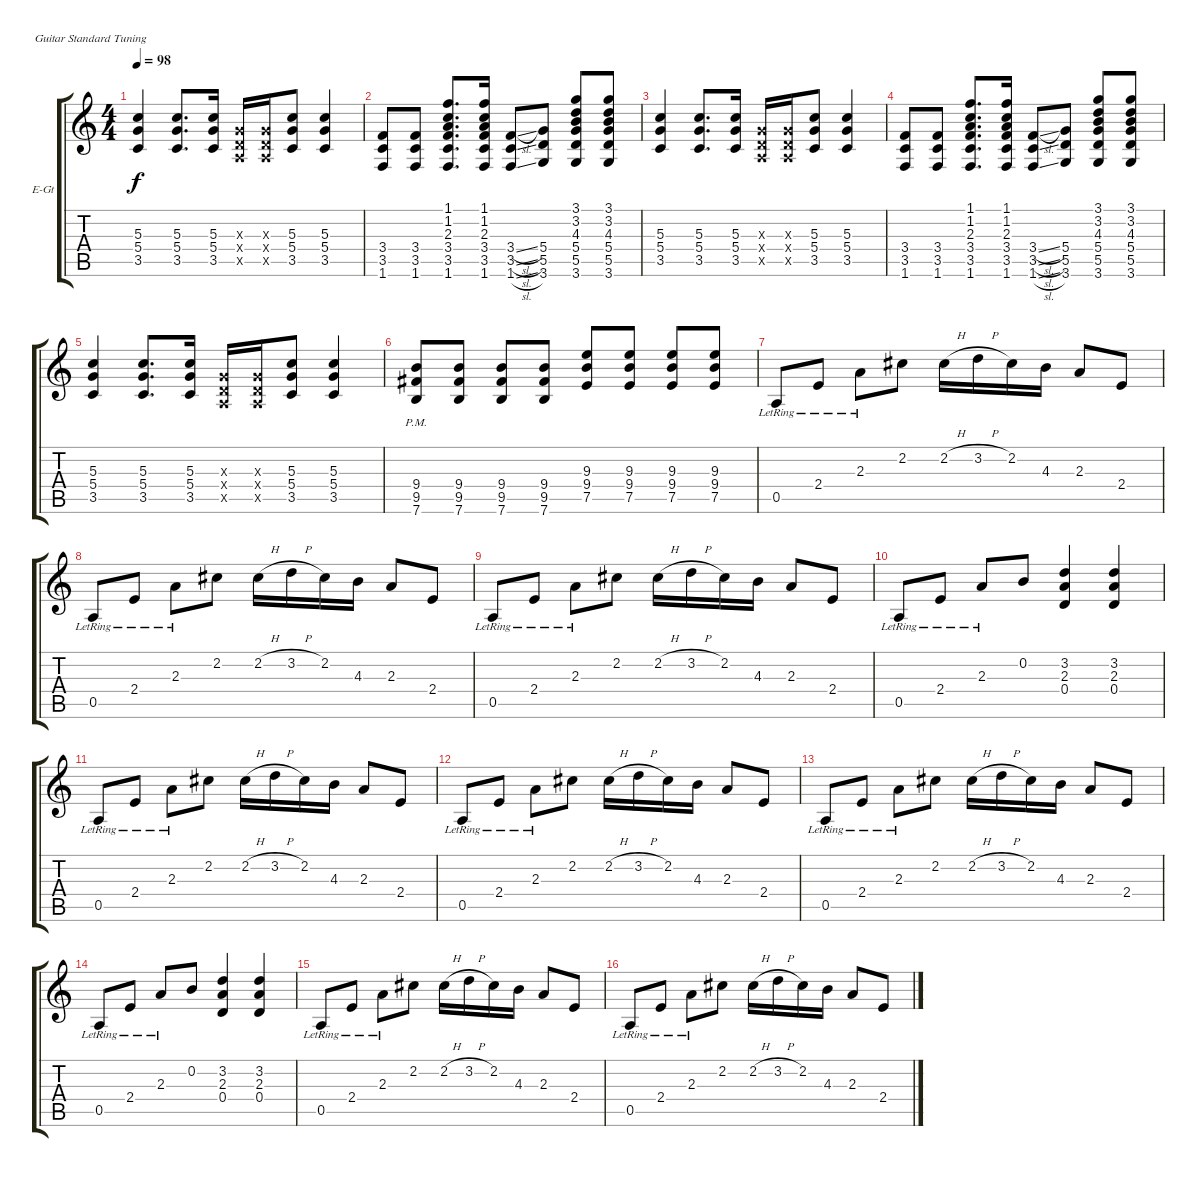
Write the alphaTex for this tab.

\bracketExtendMode groupsimilarinstruments
\firstSystemTrackNameOrientation horizontal
\otherSystemsTrackNameOrientation horizontal
\track ("Rhythm Guitar" "E-Gt") {instrument distortionguitar}
\staff {score tabs}
\tuning (E4 B3 G3 D3 A2 E2)
\ts (4 4)
\tempo 98
\clef g2
\ks c
(3.5 5.4 5.3).4{dy f} (3.5 5.4 5.3).8{d} (3.5 5.4 5.3).16 (0.3{x} 0.4{x} 0.5{x}).16 (0.5{x} 0.4{x} 0.3{x}).16 (3.5 5.4 5.3).8 (3.5 5.4 5.3).4 |
(1.6 3.5 3.4).8 (1.6 3.5 3.4).8 (1.6 3.5 3.4 2.3 1.2 1.1).8{d} (1.6 3.5 3.4 2.3 1.2 1.1).16 (1.6{sl} 3.5{sl} 3.4{sl}).8 (3.6 5.5 5.4).8 (3.6 5.5 5.4 4.3 3.2 3.1).8 (3.6 5.5 5.4 4.3 3.2 3.1).8 |
(3.5 5.4 5.3).4 (3.5 5.4 5.3).8{d} (3.5 5.4 5.3).16 (0.3{x} 0.4{x} 0.5{x}).16 (0.5{x} 0.4{x} 0.3{x}).16 (3.5 5.4 5.3).8 (3.5 5.4 5.3).4 |
(1.6 3.5 3.4).8 (1.6 3.5 3.4).8 (1.6 3.5 3.4 2.3 1.2 1.1).8{d} (1.6 3.5 3.4 2.3 1.2 1.1).16 (1.6{sl} 3.5{sl} 3.4{sl}).8 (3.6 5.5 5.4).8 (3.6 5.5 5.4 4.3 3.2 3.1).8 (3.6 5.5 5.4 4.3 3.2 3.1).8 |
(3.5 5.4 5.3).4 (3.5 5.4 5.3).8{d} (3.5 5.4 5.3).16 (0.3{x} 0.4{x} 0.5{x}).16 (0.5{x} 0.4{x} 0.3{x}).16 (3.5 5.4 5.3).8 (3.5 5.4 5.3).4 |
(7.6{pm} 9.5{pm} 9.4{pm}).8 (7.6 9.5 9.4).8 (7.6 9.5 9.4).8 (7.6 9.5 9.4).8 (7.5 9.4 9.3).8 (7.5 9.4 9.3).8 (7.5 9.4 9.3).8 (7.5 9.4 9.3).8 |
0.5{lr}.8 2.4{lr}.8 2.3{lr}.8 2.2.8 2.2{h}.16 3.2{h}.16 2.2.16 4.3.16 2.3.8 2.4.8 |
0.5{lr}.8 2.4{lr}.8 2.3{lr}.8 2.2.8 2.2{h}.16 3.2{h}.16 2.2.16 4.3.16 2.3.8 2.4.8 |
0.5{lr}.8 2.4{lr}.8 2.3{lr}.8 2.2.8 2.2{h}.16 3.2{h}.16 2.2.16 4.3.16 2.3.8 2.4.8 |
0.5{lr}.8 2.4{lr}.8 2.3{lr}.8 0.2.8 (0.4 2.3 3.2).4 (3.2 2.3 0.4).4 |
0.5{lr}.8 2.4{lr}.8 2.3{lr}.8 2.2.8 2.2{h}.16 3.2{h}.16 2.2.16 4.3.16 2.3.8 2.4.8 |
0.5{lr}.8 2.4{lr}.8 2.3{lr}.8 2.2.8 2.2{h}.16 3.2{h}.16 2.2.16 4.3.16 2.3.8 2.4.8 |
0.5{lr}.8 2.4{lr}.8 2.3{lr}.8 2.2.8 2.2{h}.16 3.2{h}.16 2.2.16 4.3.16 2.3.8 2.4.8 |
0.5{lr}.8 2.4{lr}.8 2.3{lr}.8 0.2.8 (0.4 2.3 3.2).4 (3.2 2.3 0.4).4 |
0.5{lr}.8 2.4{lr}.8 2.3{lr}.8 2.2.8 2.2{h}.16 3.2{h}.16 2.2.16 4.3.16 2.3.8 2.4.8 |
0.5{lr}.8 2.4{lr}.8 2.3{lr}.8 2.2.8 2.2{h}.16 3.2{h}.16 2.2.16 4.3.16 2.3.8 2.4.8
